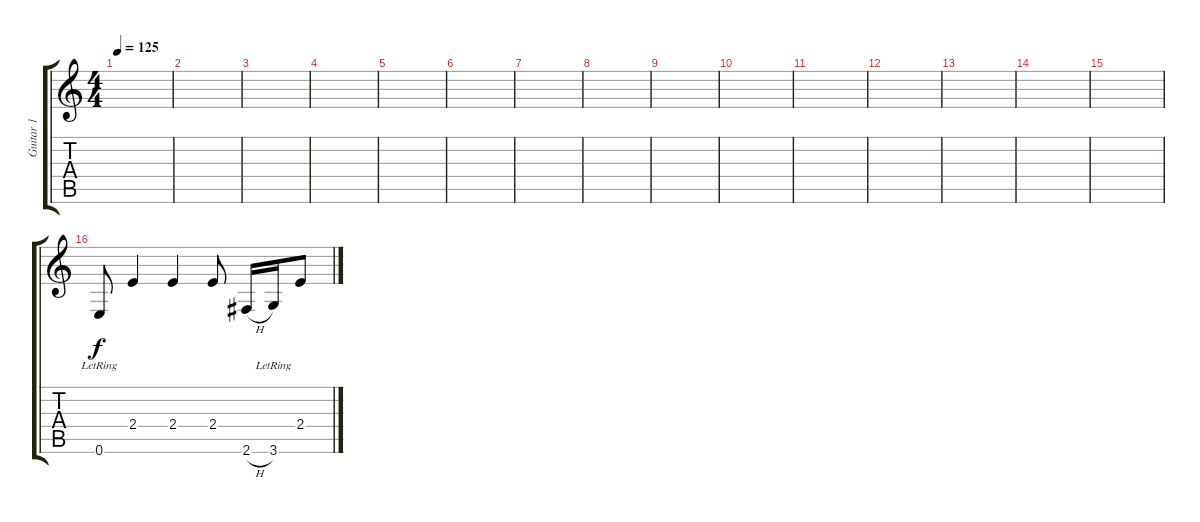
\track ("Guitar 1" "Guitar 1") {instrument electricguitarclean}
\staff {score tabs}
\tuning (E4 B3 G3 D3 A2 E2) {hide}
\ts (4 4)
\tempo 125
\clef g2
\ks c
|
|
|
|
|
|
|
|
|
|
|
|
|
|
|
0.6{lr}.8 2.4.4 2.4.4 2.4.8 2.6{h}.16 3.6{lr}.16 2.4.8
